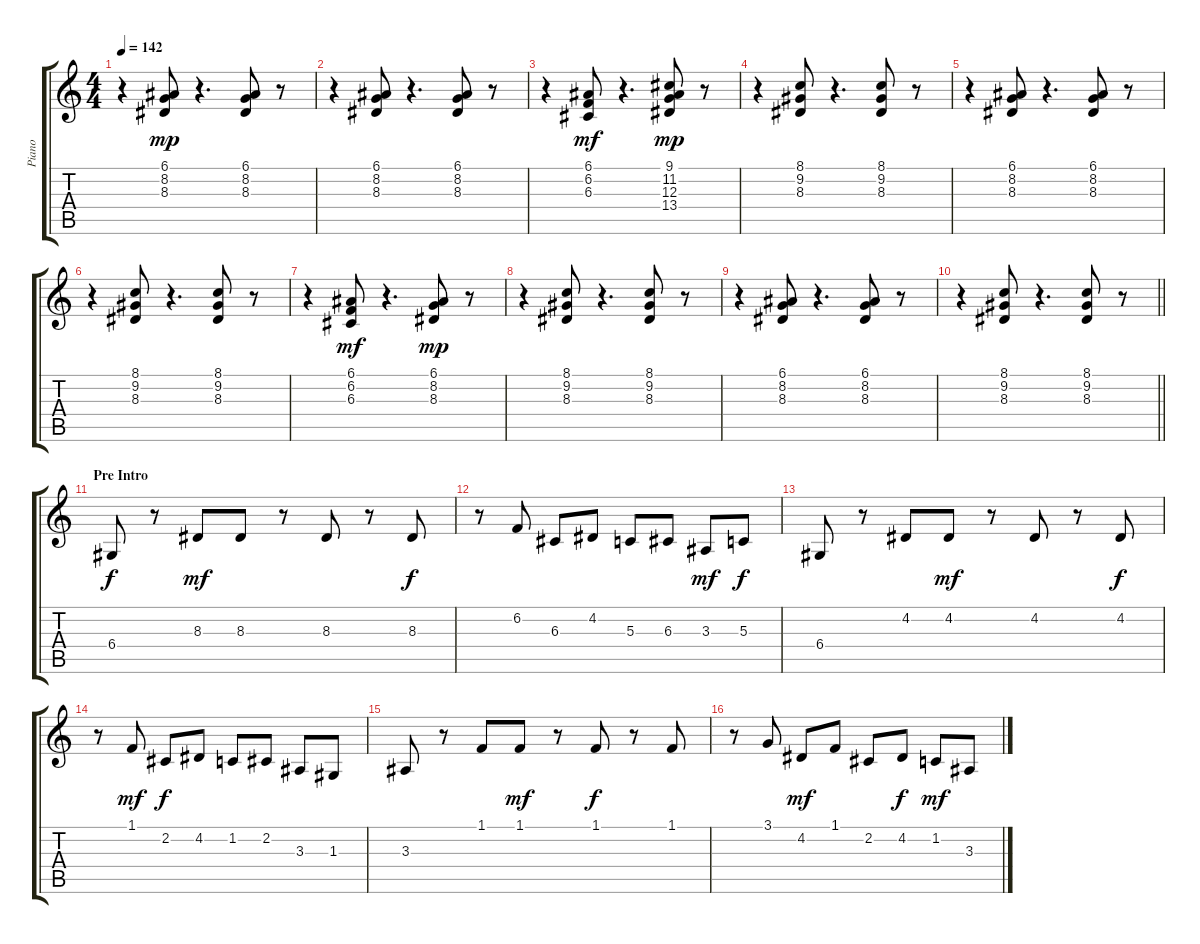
\track ("Piano" "Piano") {instrument acousticgrandpiano}
\staff {score tabs}
\tuning (E4 B3 G3 D3 A2 E2) {hide}
\ts (4 4)
\tempo 142
\clef g2
\ks c
r.4{dy mp} (6.1 8.2 8.3).8 r.4{d} (6.1 8.2 8.3).8 r.8 |
r.4 (6.1 8.2 8.3).8 r.4{d} (6.1 8.2 8.3).8 r.8 |
r.4 (6.1 6.2 6.3).8{dy mf} r.4{d} (9.1 11.2 12.3 13.4).8{dy mp} r.8 |
r.4 (8.1 9.2 8.3).8 r.4{d} (8.1 9.2 8.3).8 r.8 |
r.4 (6.1 8.2 8.3).8 r.4{d} (6.1 8.2 8.3).8 r.8 |
r.4 (8.1 9.2 8.3).8 r.4{d} (8.1 9.2 8.3).8 r.8 |
r.4 (6.1 6.2 6.3).8{dy mf} r.4{d} (6.1 8.2 8.3).8{dy mp} r.8 |
r.4 (8.1 9.2 8.3).8 r.4{d} (8.1 9.2 8.3).8 r.8 |
r.4 (6.1 8.2 8.3).8 r.4{d} (6.1 8.2 8.3).8 r.8 |
\barLineRight lightlight
r.4 (8.1 9.2 8.3).8 r.4{d} (8.1 9.2 8.3).8 r.8 |
\section ("" "Pre Intro")
6.4.8{dy f} r.8 8.3.8{dy mf} 8.3.8 r.8 8.3.8 r.8 8.3.8{dy f} |
r.8 6.2.8 6.3.8 4.2.8 5.3.8 6.3.8 3.3.8{dy mf} 5.3.8{dy f} |
6.4.8 r.8 4.2.8 4.2.8{dy mf} r.8 4.2.8 r.8 4.2.8{dy f} |
r.8 1.1.8{dy mf} 2.2.8{dy f} 4.2.8 1.2.8 2.2.8 3.3.8 1.3.8 |
3.3.8 r.8 1.1.8 1.1.8{dy mf} r.8 1.1.8{dy f} r.8 1.1.8 |
r.8 3.1.8 4.2.8{dy mf} 1.1.8 2.2.8 4.2.8{dy f} 1.2.8{dy mf} 3.3.8
